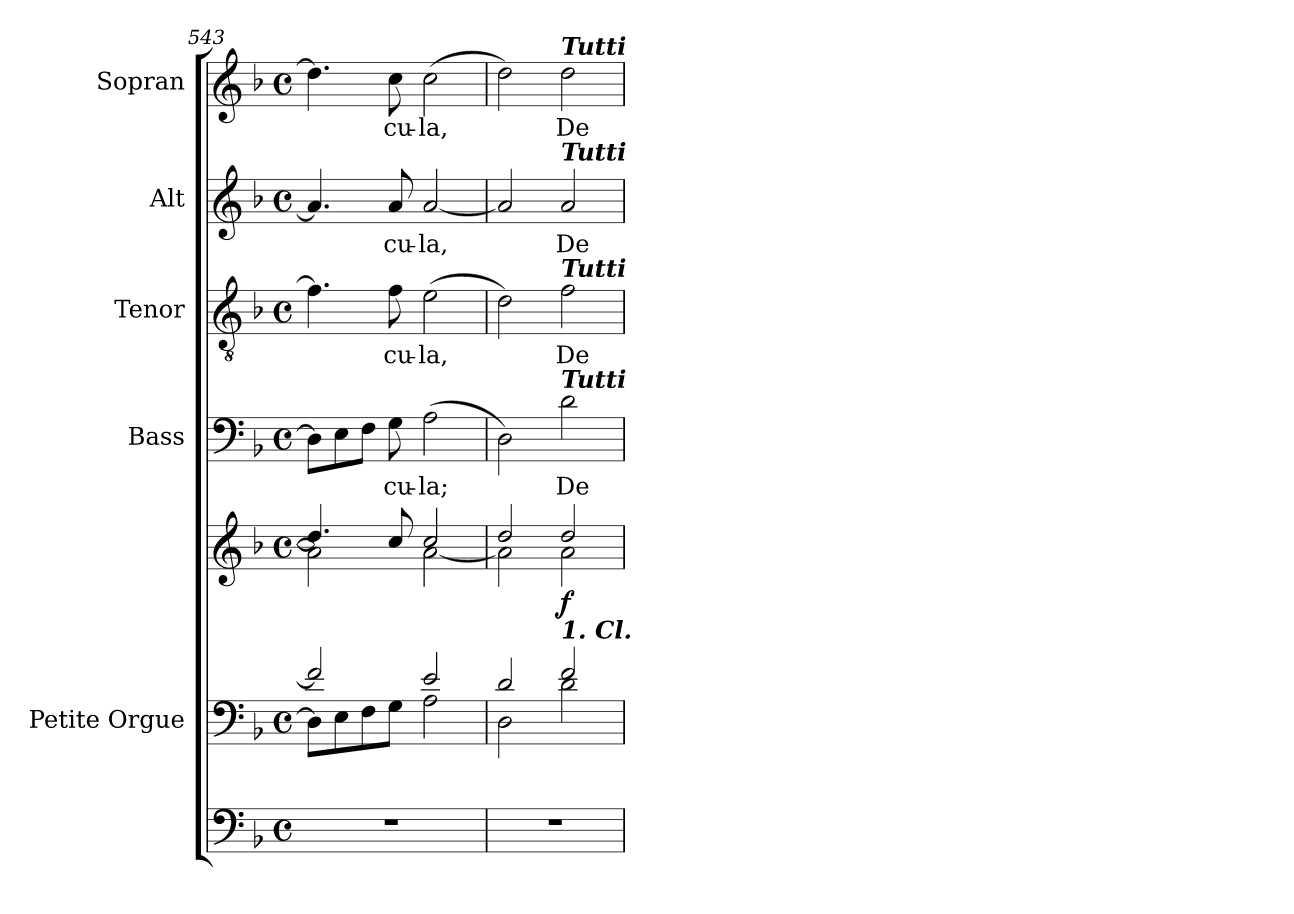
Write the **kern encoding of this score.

**kern	**kern	**kern	**dynam	**kern	**text	**kern	**text	**kern	**text	**kern	**text
*part6	*part5	*part5	*part5	*part4	*part4	*part3	*part3	*part2	*part2	*part1	*part1
*staff7	*staff6	*staff5	*staff5/6	*staff4	*staff4	*staff3	*staff3	*staff2	*staff2	*staff1	*staff1
*	*I"Petite Orgue	*	*	*I"Bass	*	*I"Tenor	*	*I"Alt	*	*I"Sopran	*
*	*I'Org. 1	*	*	*I'B.	*	*I'T.	*	*I'A.	*	*I'S.	*
*clefF4	*clefF4	*clefG2	*	*clefF4	*	*clefGv2	*	*clefG2	*	*clefG2	*
*k[b-]	*k[b-]	*k[b-]	*	*k[b-]	*	*k[b-]	*	*k[b-]	*	*k[b-]	*
*F:	*F:	*F:	*	*F:	*	*F:	*	*F:	*	*F:	*
*M4/4	*M4/4	*M4/4	*	*M4/4	*	*M4/4	*	*M4/4	*	*M4/4	*
*met(c)	*met(c)	*met(c)	*	*met(c)	*	*met(c)	*	*met(c)	*	*met(c)	*
=543	=543	=543	=543	=543	=543	=543	=543	=543	=543	=543	=543
*	*^	*^	*	*	*	*	*	*	*	*	*
1r	2f/]	8D\L]	4.dd/]	2a\]	.	8D\L]	.	4.f\]	.	4.a/]	.	4.dd\]	.
.	.	8E\	.	.	.	8E\	.	.	.	.	.	.	.
.	.	8F\	.	.	.	8F\J	.	.	.	.	.	.	.
!	!	!	!	!	!	!	!LO:LY:b	!	!LO:LY:b	!	!LO:LY:b	!	!LO:LY:b
.	.	8G\J	8cc/	.	.	8G\	-cu-	8f\	-cu-	8a/	-cu-	8cc\	-cu-
!	!	!	!	!	!	!	!LO:LY:b	!	!LO:LY:b	!	!LO:LY:b	!	!LO:LY:b
.	2e/	2A\	2cc/	[<2a\	.	(>2A\	-la;	(>2e\	-la,	[2a/	-la,	(>2cc\	-la,
=544	=544	=544	=544	=544	=544	=544	=544	=544	=544	=544	=544	=544	=544
1r	2d/	2D\	2dd/	2a\]	.	2D\)	.	2d\)	.	2a/]	.	2dd\)	.
!	!	!	!	!	!	!	!	!	!	!	!	!LO:TX:a:Bi:t=Tutti	!
!	!	!	!	!	!	!	!	!	!	!LO:TX:a:Bi:t=Tutti	!	!	!
!	!	!	!	!	!	!	!	!LO:TX:a:Bi:t=Tutti	!	!	!	!	!
!	!	!	!	!	!	!LO:TX:a:Bi:t=Tutti	!	!	!	!	!	!	!
!	!	!	!LO:TX:b:Bi:t=1. Cl.	!	!	!	!	!	!	!	!	!	!
!	!	!	!	!	!LO:DY:b	!	!LO:LY:b	!	!LO:LY:b	!	!LO:LY:b	!	!LO:LY:b
.	2f/	2d\	2dd/	2a\	f	2d\	De-	2f\	De-	2a/	De-	2dd\	De-
*	*v	*v	*	*	*	*	*	*	*	*	*	*	*
*	*	*v	*v	*	*	*	*	*	*	*	*	*
=	=	=	=	=	=	=	=	=	=	=	=
*-	*-	*-	*-	*-	*-	*-	*-	*-	*-	*-	*-
